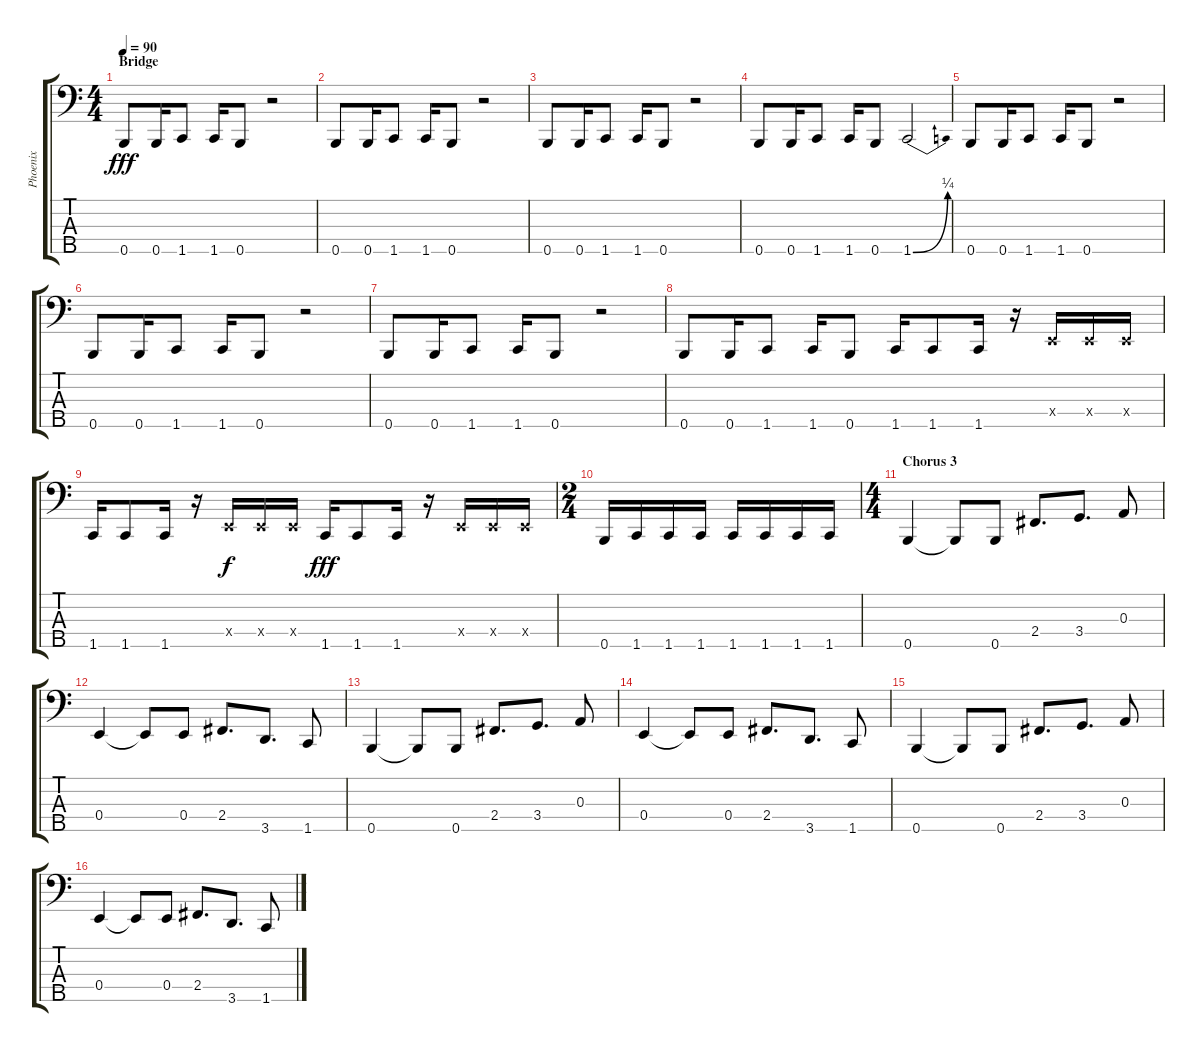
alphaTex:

\track ("Phoenix" "Phoenix") {instrument electricbasspick}
\staff {score tabs}
\tuning (G2 D2 A1 E1 B0) {hide}
\ts (4 4)
\section ("" "Bridge")
\tempo 90
\clef f4
\ks c
0.5.8{dy fff} 0.5.16 1.5.8 1.5.16 0.5.8 r.2 |
0.5.8 0.5.16 1.5.8 1.5.16 0.5.8 r.2 |
0.5.8 0.5.16 1.5.8 1.5.16 0.5.8 r.2 |
0.5.8 0.5.16 1.5.8 1.5.16 0.5.8 1.5{be (bend 0 0 60 1)}.2 |
0.5.8 0.5.16 1.5.8 1.5.16 0.5.8 r.2 |
0.5.8 0.5.16 1.5.8 1.5.16 0.5.8 r.2 |
0.5.8 0.5.16 1.5.8 1.5.16 0.5.8 r.2 |
0.5.8 0.5.16 1.5.8 1.5.16 0.5.8 1.5.16 1.5.8 1.5.16 r.16 0.4{x}.16 0.4{x}.16 0.4{x}.16 |
1.5.16 1.5.8 1.5.16 r.16 0.4{x}.16{dy f} 0.4{x}.16 0.4{x}.16 1.5.16{dy fff} 1.5.8 1.5.16 r.16 0.4{x}.16 0.4{x}.16 0.4{x}.16 |
\ts (2 4)
0.5.16 1.5.16 1.5.16 1.5.16 1.5.16 1.5.16 1.5.16 1.5.16 |
\ts (4 4)
\section ("" "Chorus 3")
0.5.4 0.5{t}.8 0.5.8 2.4.8{d} 3.4.8{d} 0.3.8 |
0.4.4 0.4{t}.8 0.4.8 2.4.8{d} 3.5.8{d} 1.5.8 |
0.5.4 0.5{t}.8 0.5.8 2.4.8{d} 3.4.8{d} 0.3.8 |
0.4.4 0.4{t}.8 0.4.8 2.4.8{d} 3.5.8{d} 1.5.8 |
0.5.4 0.5{t}.8 0.5.8 2.4.8{d} 3.4.8{d} 0.3.8 |
0.4.4 0.4{t}.8 0.4.8 2.4.8{d} 3.5.8{d} 1.5.8
